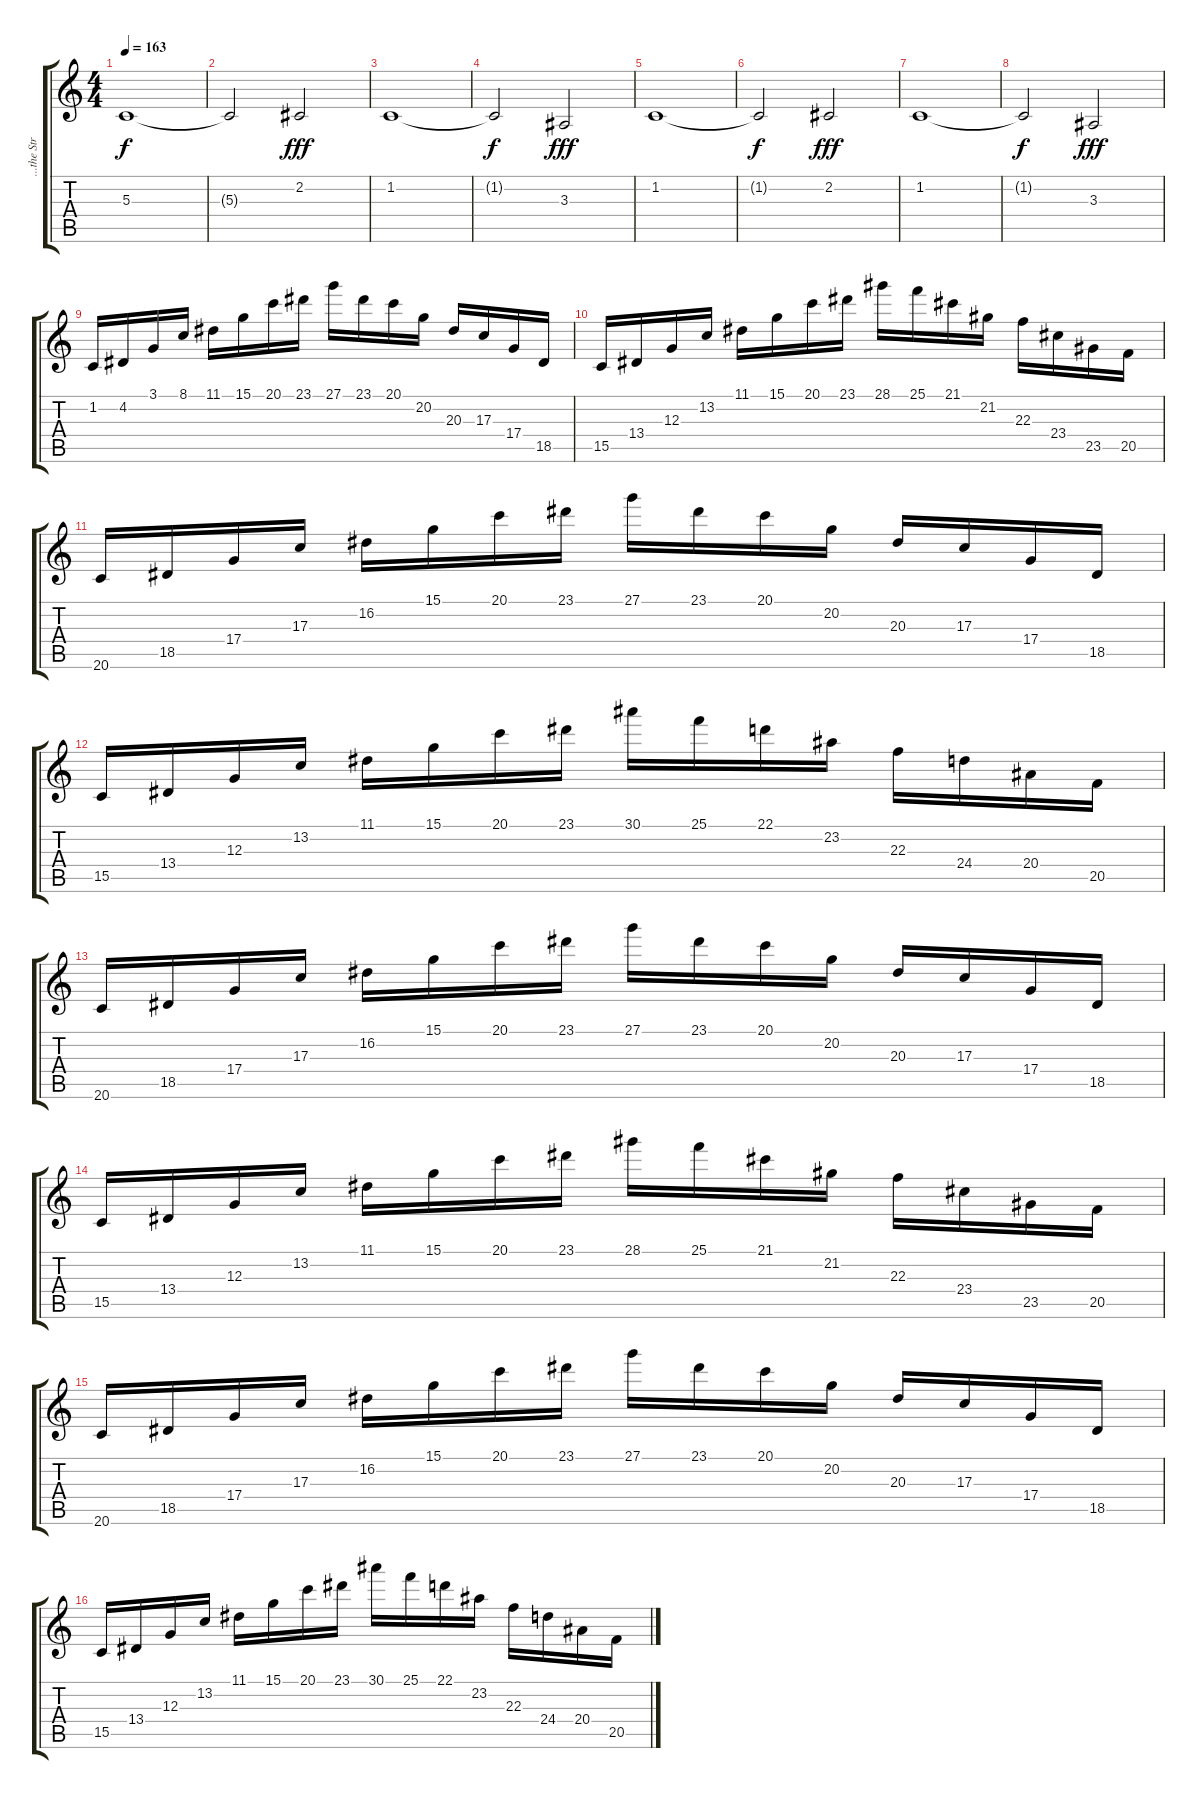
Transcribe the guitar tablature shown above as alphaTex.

\track ("...the Strings..." "...the Str") {instrument stringensemble1}
\staff {score tabs}
\tuning (E4 B3 G3 D3 A2 E2) {hide}
\ts (4 4)
\tempo 163
\clef g2
\ks c
5.3{t}.1{dy f} |
5.3{t}.2 2.2.2{dy fff} |
1.2.1 |
1.2{t}.2{dy f} 3.3.2{dy fff} |
1.2.1 |
1.2{t}.2{dy f} 2.2.2{dy fff} |
1.2.1 |
1.2{t}.2{dy f} 3.3.2{dy fff} |
1.2.16 4.2.16 3.1.16 8.1.16 11.1.16 15.1.16 20.1.16 23.1.16 27.1.16 23.1.16 20.1.16 20.2.16 20.3.16 17.3.16 17.4.16 18.5.16 |
15.5.16 13.4.16 12.3.16 13.2.16 11.1.16 15.1.16 20.1.16 23.1.16 28.1.16 25.1.16 21.1.16 21.2.16 22.3.16 23.4.16 23.5.16 20.5.16 |
20.6.16 18.5.16 17.4.16 17.3.16 16.2.16 15.1.16 20.1.16 23.1.16 27.1.16 23.1.16 20.1.16 20.2.16 20.3.16 17.3.16 17.4.16 18.5.16 |
15.5.16 13.4.16 12.3.16 13.2.16 11.1.16 15.1.16 20.1.16 23.1.16 30.1.16 25.1.16 22.1.16 23.2.16 22.3.16 24.4.16 20.4.16 20.5.16 |
20.6.16 18.5.16 17.4.16 17.3.16 16.2.16 15.1.16 20.1.16 23.1.16 27.1.16 23.1.16 20.1.16 20.2.16 20.3.16 17.3.16 17.4.16 18.5.16 |
15.5.16 13.4.16 12.3.16 13.2.16 11.1.16 15.1.16 20.1.16 23.1.16 28.1.16 25.1.16 21.1.16 21.2.16 22.3.16 23.4.16 23.5.16 20.5.16 |
20.6.16 18.5.16 17.4.16 17.3.16 16.2.16 15.1.16 20.1.16 23.1.16 27.1.16 23.1.16 20.1.16 20.2.16 20.3.16 17.3.16 17.4.16 18.5.16 |
15.5.16 13.4.16 12.3.16 13.2.16 11.1.16 15.1.16 20.1.16 23.1.16 30.1.16 25.1.16 22.1.16 23.2.16 22.3.16 24.4.16 20.4.16 20.5.16
